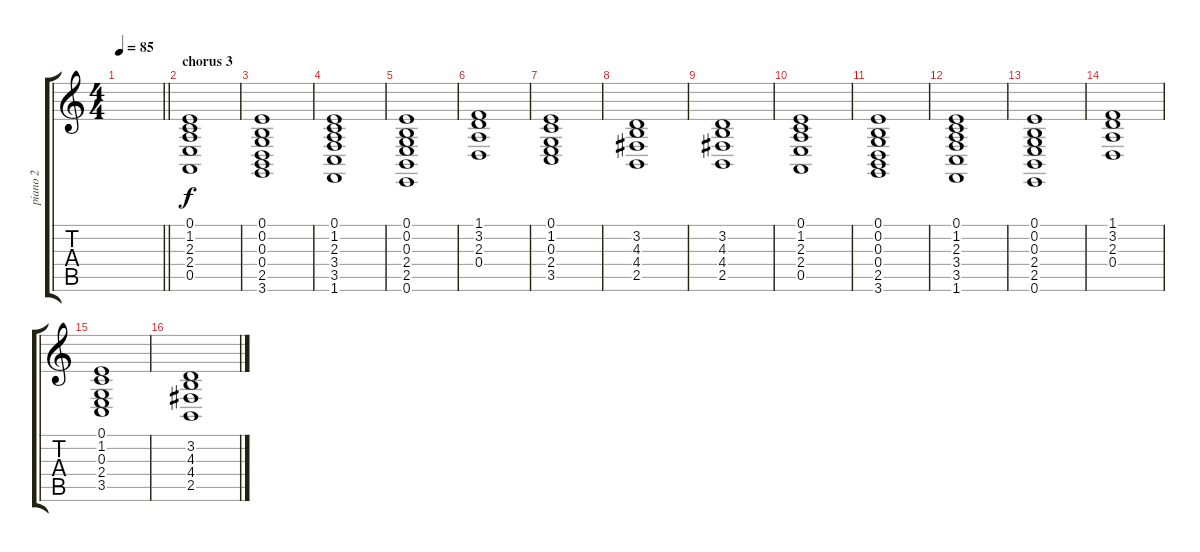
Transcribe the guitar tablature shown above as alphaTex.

\track ("piano 2" "piano 2") {instrument brightacousticpiano}
\staff {score tabs}
\tuning (E4 B3 G3 D3 A2 E2) {hide}
\ts (4 4)
\tempo 85
\clef g2
\barLineRight lightlight
\ks c
|
\section ("" "chorus 3")
(0.1 1.2 2.3 2.4 0.5).1 |
(0.1 0.2 0.3 0.4 2.5 3.6).1 |
(0.1 1.2 2.3 3.4 3.5 1.6).1 |
(0.1 0.2 0.3 2.4 2.5 0.6).1 |
(1.1 3.2 2.3 0.4).1 |
(0.1 1.2 0.3 2.4 3.5).1 |
(3.2 4.3 4.4 2.5).1 |
(3.2 4.3 4.4 2.5).1 |
(0.1 1.2 2.3 2.4 0.5).1 |
(0.1 0.2 0.3 0.4 2.5 3.6).1 |
(0.1 1.2 2.3 3.4 3.5 1.6).1 |
(0.1 0.2 0.3 2.4 2.5 0.6).1 |
(1.1 3.2 2.3 0.4).1 |
(0.1 1.2 0.3 2.4 3.5).1 |
(3.2 4.3 4.4 2.5).1
